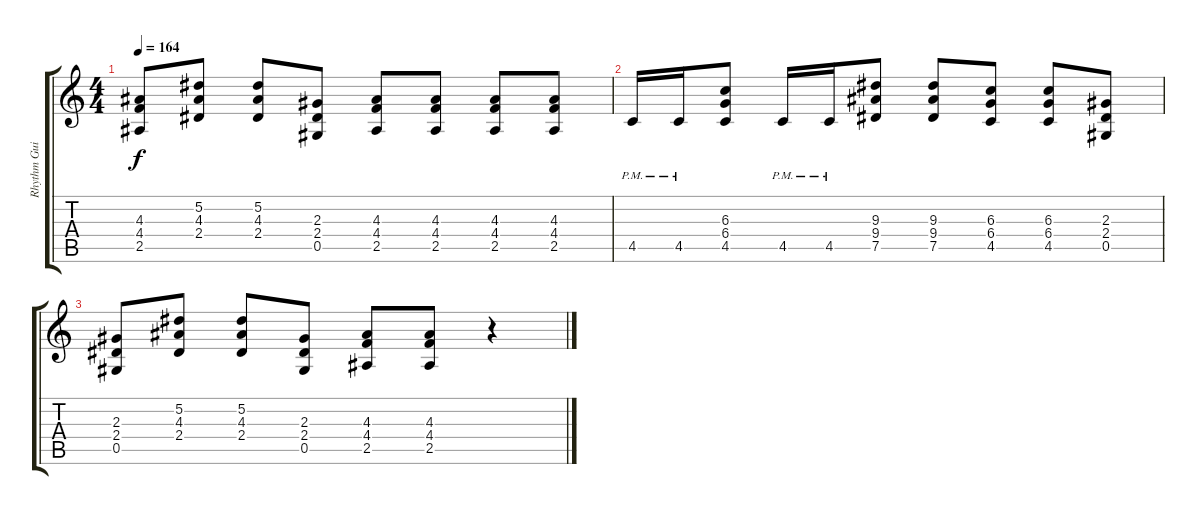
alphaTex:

\track ("Rhythm Guitar - Daniel Coddaire" "Rhythm Gui") {instrument distortionguitar}
\staff {score tabs}
\tuning (Eb4 Bb3 Gb3 Db3 Ab2 Eb2) {hide}
\ts (4 4)
\tempo 164
\clef g2
\ks c
(4.3 4.4 2.5).8{dy f} (5.2 4.3 2.4).8 (5.2 4.3 2.4).8 (2.3 2.4 0.5).8 (4.3 4.4 2.5).8 (4.3 4.4 2.5).8 (4.3 4.4 2.5).8 (4.3 4.4 2.5).8 |
4.5{pm}.16 4.5{pm}.16 (6.3 6.4 4.5).8 4.5{pm}.16 4.5{pm}.16 (9.3 9.4 7.5).8 (9.3 9.4 7.5).8 (6.3 6.4 4.5).8 (6.3 6.4 4.5).8 (2.3 2.4 0.5).8 |
(2.3 2.4 0.5).8 (5.2 4.3 2.4).8 (5.2 4.3 2.4).8 (2.3 2.4 0.5).8 (4.3 4.4 2.5).8 (4.3 4.4 2.5).8 r.4
